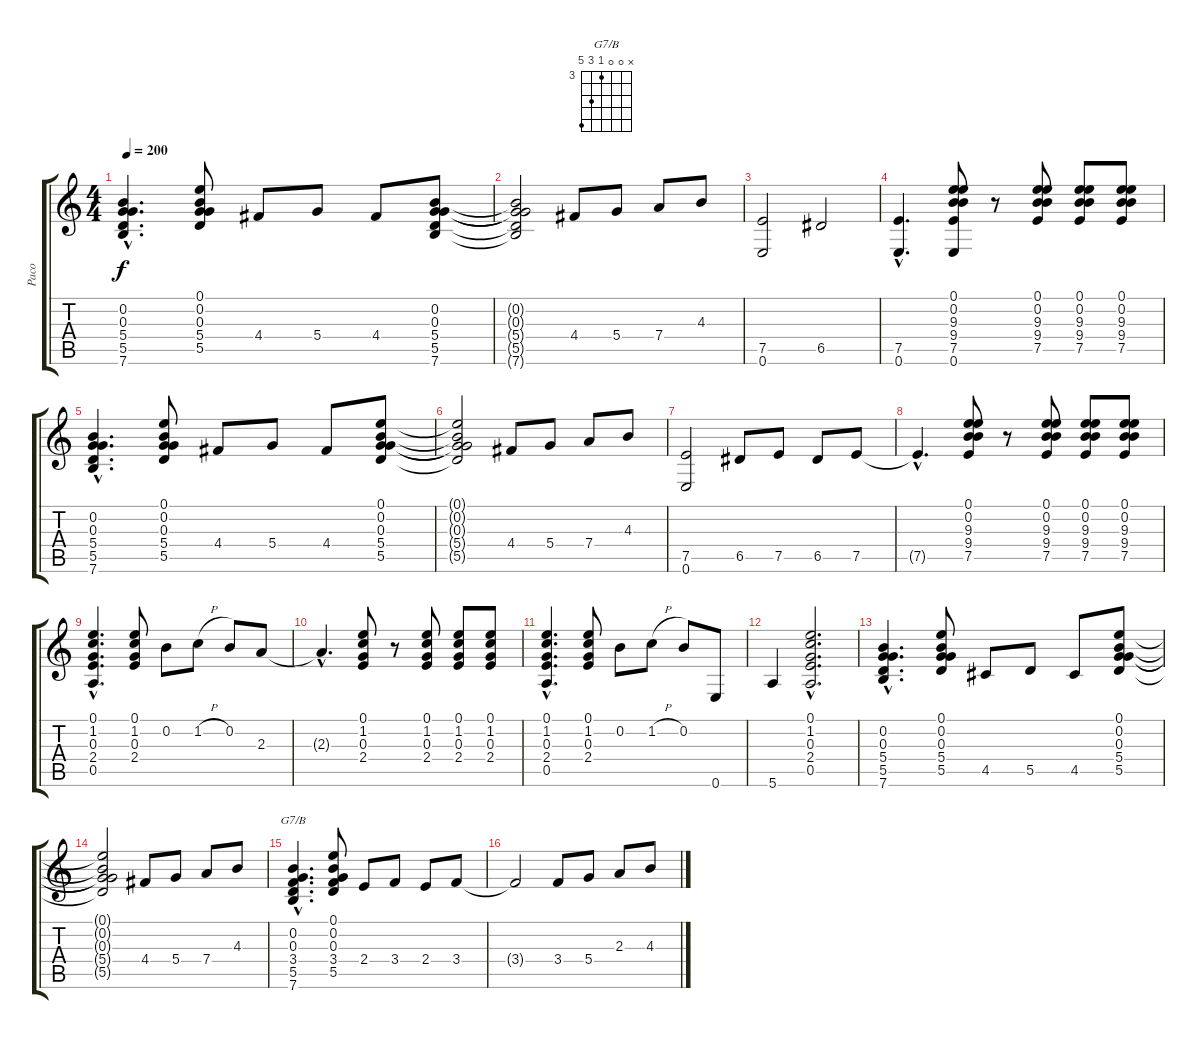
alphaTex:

\track ("Paco" "Paco") {instrument acousticguitarnylon}
\staff {score tabs}
\tuning (E4 B3 G3 D3 A2 E2) {hide}
\chord ("G7/B" x 0 0 3 5 7) {firstfret 3}
\ts (4 4)
\tempo 200
\clef g2
\ks c
(0.2{hac} 0.3{hac} 5.4{hac} 5.5{hac} 7.6{hac}).4{d dy f instrument acousticguitarnylon} (0.1 0.2 0.3 5.4 5.5).8 4.4.8 5.4.8 4.4.8 (0.2 0.3 5.4 5.5 7.6).8 |
(0.2{t} 0.3{t} 5.4{t} 5.5{t} 7.6{t}).2 4.4.8 5.4.8 7.4.8 4.3.8 |
(7.5 0.6).2 6.5.2 |
(7.5{hac} 0.6{hac}).4{d} (0.1 0.2 9.3 9.4 7.5 0.6).8 r.8 (0.1 0.2 9.3 9.4 7.5).8 (0.1 0.2 9.3 9.4 7.5).8 (0.1 0.2 9.3 9.4 7.5).8 |
(0.2{hac} 0.3{hac} 5.4{hac} 5.5{hac} 7.6{hac}).4{d} (0.1 0.2 0.3 5.4 5.5).8 4.4.8 5.4.8 4.4.8 (0.1 0.2 0.3 5.4 5.5).8 |
(0.1{t} 0.2{t} 0.3{t} 5.4{t} 5.5{t}).2 4.4.8 5.4.8 7.4.8 4.3.8 |
(7.5 0.6).2 6.5.8 7.5.8 6.5.8 7.5.8 |
7.5{hac t}.4{d} (0.1 0.2 9.3 9.4 7.5).8 r.8 (0.1 0.2 9.3 9.4 7.5).8 (0.1 0.2 9.3 9.4 7.5).8 (0.1 0.2 9.3 9.4 7.5).8 |
(0.1{hac} 1.2{hac} 0.3{hac} 2.4{hac} 0.5{hac}).4{d} (0.1 1.2 0.3 2.4).8 0.2.8 1.2{h}.8 0.2.8 2.3.8 |
2.3{hac t}.4{d} (0.1 1.2 0.3 2.4).8 r.8 (0.1 1.2 0.3 2.4).8 (0.1 1.2 0.3 2.4).8 (0.1 1.2 0.3 2.4).8 |
(0.1{hac} 1.2{hac} 0.3{hac} 2.4{hac} 0.5{hac}).4{d} (0.1 1.2 0.3 2.4).8 0.2.8 1.2{h}.8 0.2.8 0.6.8 |
5.6.4 (0.1{hac} 1.2{hac} 0.3{hac} 2.4{hac} 0.5{hac}).2{d} |
(0.2{hac} 0.3{hac} 5.4{hac} 5.5{hac} 7.6{hac}).4{d} (0.1 0.2 0.3 5.4 5.5).8 4.5.8 5.5.8 4.5.8 (0.1 0.2 0.3 5.4 5.5).8 |
(0.1{t} 0.2{t} 0.3{t} 5.4{t} 5.5{t}).2 4.4.8 5.4.8 7.4.8 4.3.8 |
(0.2{hac} 0.3{hac} 3.4{hac} 5.5{hac} 7.6{hac}).4{d ch "G7/B"} (0.1 0.2 0.3 3.4 5.5).8 2.4.8 3.4.8 2.4.8 3.4.8 |
3.4{t}.2 3.4.8 5.4.8 2.3.8 4.3.8
